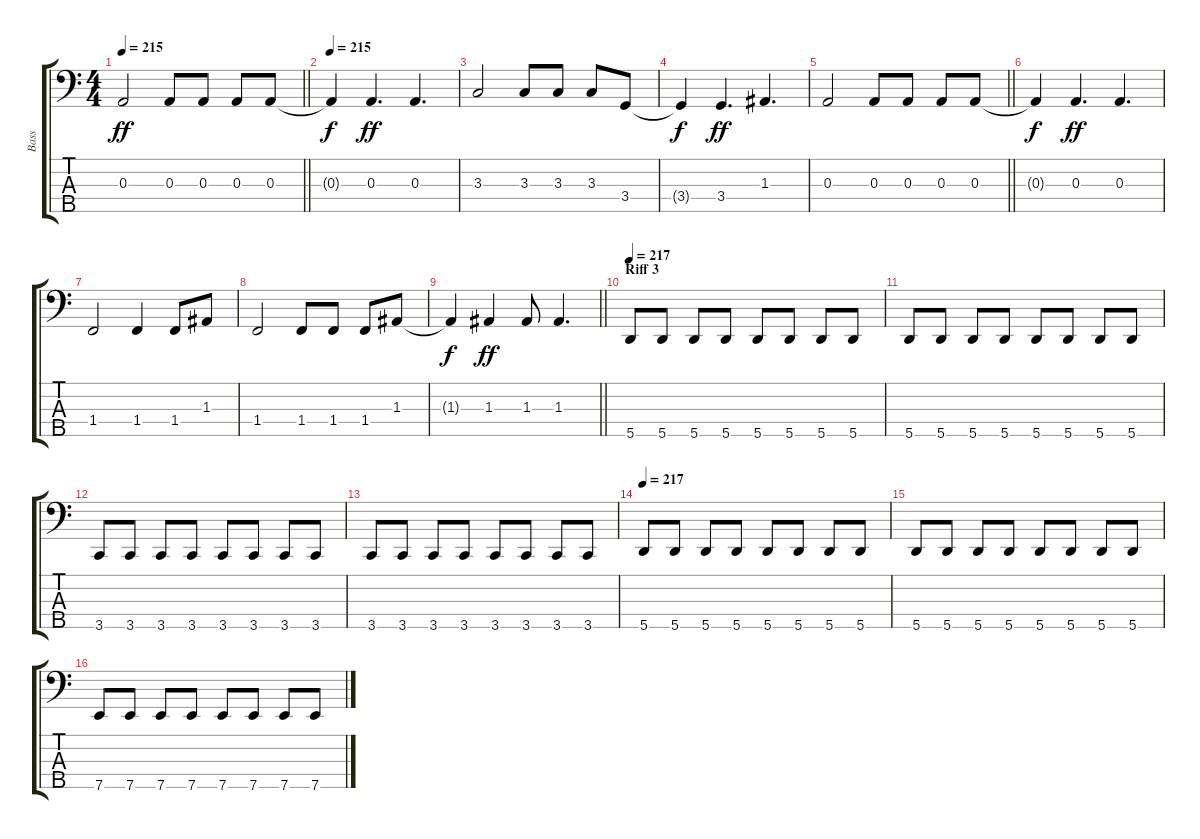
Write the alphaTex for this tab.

\track ("Bass" "Bass") {instrument electricbasspick}
\staff {score tabs}
\tuning (G2 D2 A1 E1 A0) {hide}
\ts (4 4)
\tempo 215
\clef f4
\barLineRight lightlight
\ks c
0.3.2{dy ff} 0.3.8 0.3.8 0.3.8 0.3.8 |
\tempo 215
0.3{t}.4{dy f} 0.3.4{d dy ff} 0.3.4{d} |
3.3.2 3.3.8 3.3.8 3.3.8 3.4.8 |
3.4{t}.4{dy f} 3.4.4{d dy ff} 1.3.4{d} |
\barLineRight lightlight
0.3.2 0.3.8 0.3.8 0.3.8 0.3.8 |
0.3{t}.4{dy f} 0.3.4{d dy ff} 0.3.4{d} |
1.4.2 1.4.4 1.4.8 1.3.8 |
1.4.2 1.4.8 1.4.8 1.4.8 1.3.8 |
\barLineRight lightlight
1.3{t}.4{dy f} 1.3.4{dy ff} 1.3.8 1.3.4{d} |
\section ("" "Riff 3")
\tempo 217
5.5.8 5.5.8 5.5.8 5.5.8 5.5.8 5.5.8 5.5.8 5.5.8 |
5.5.8 5.5.8 5.5.8 5.5.8 5.5.8 5.5.8 5.5.8 5.5.8 |
3.5.8 3.5.8 3.5.8 3.5.8 3.5.8 3.5.8 3.5.8 3.5.8 |
3.5.8 3.5.8 3.5.8 3.5.8 3.5.8 3.5.8 3.5.8 3.5.8 |
\tempo 217
5.5.8 5.5.8 5.5.8 5.5.8 5.5.8 5.5.8 5.5.8 5.5.8 |
5.5.8 5.5.8 5.5.8 5.5.8 5.5.8 5.5.8 5.5.8 5.5.8 |
7.5.8 7.5.8 7.5.8 7.5.8 7.5.8 7.5.8 7.5.8 7.5.8
